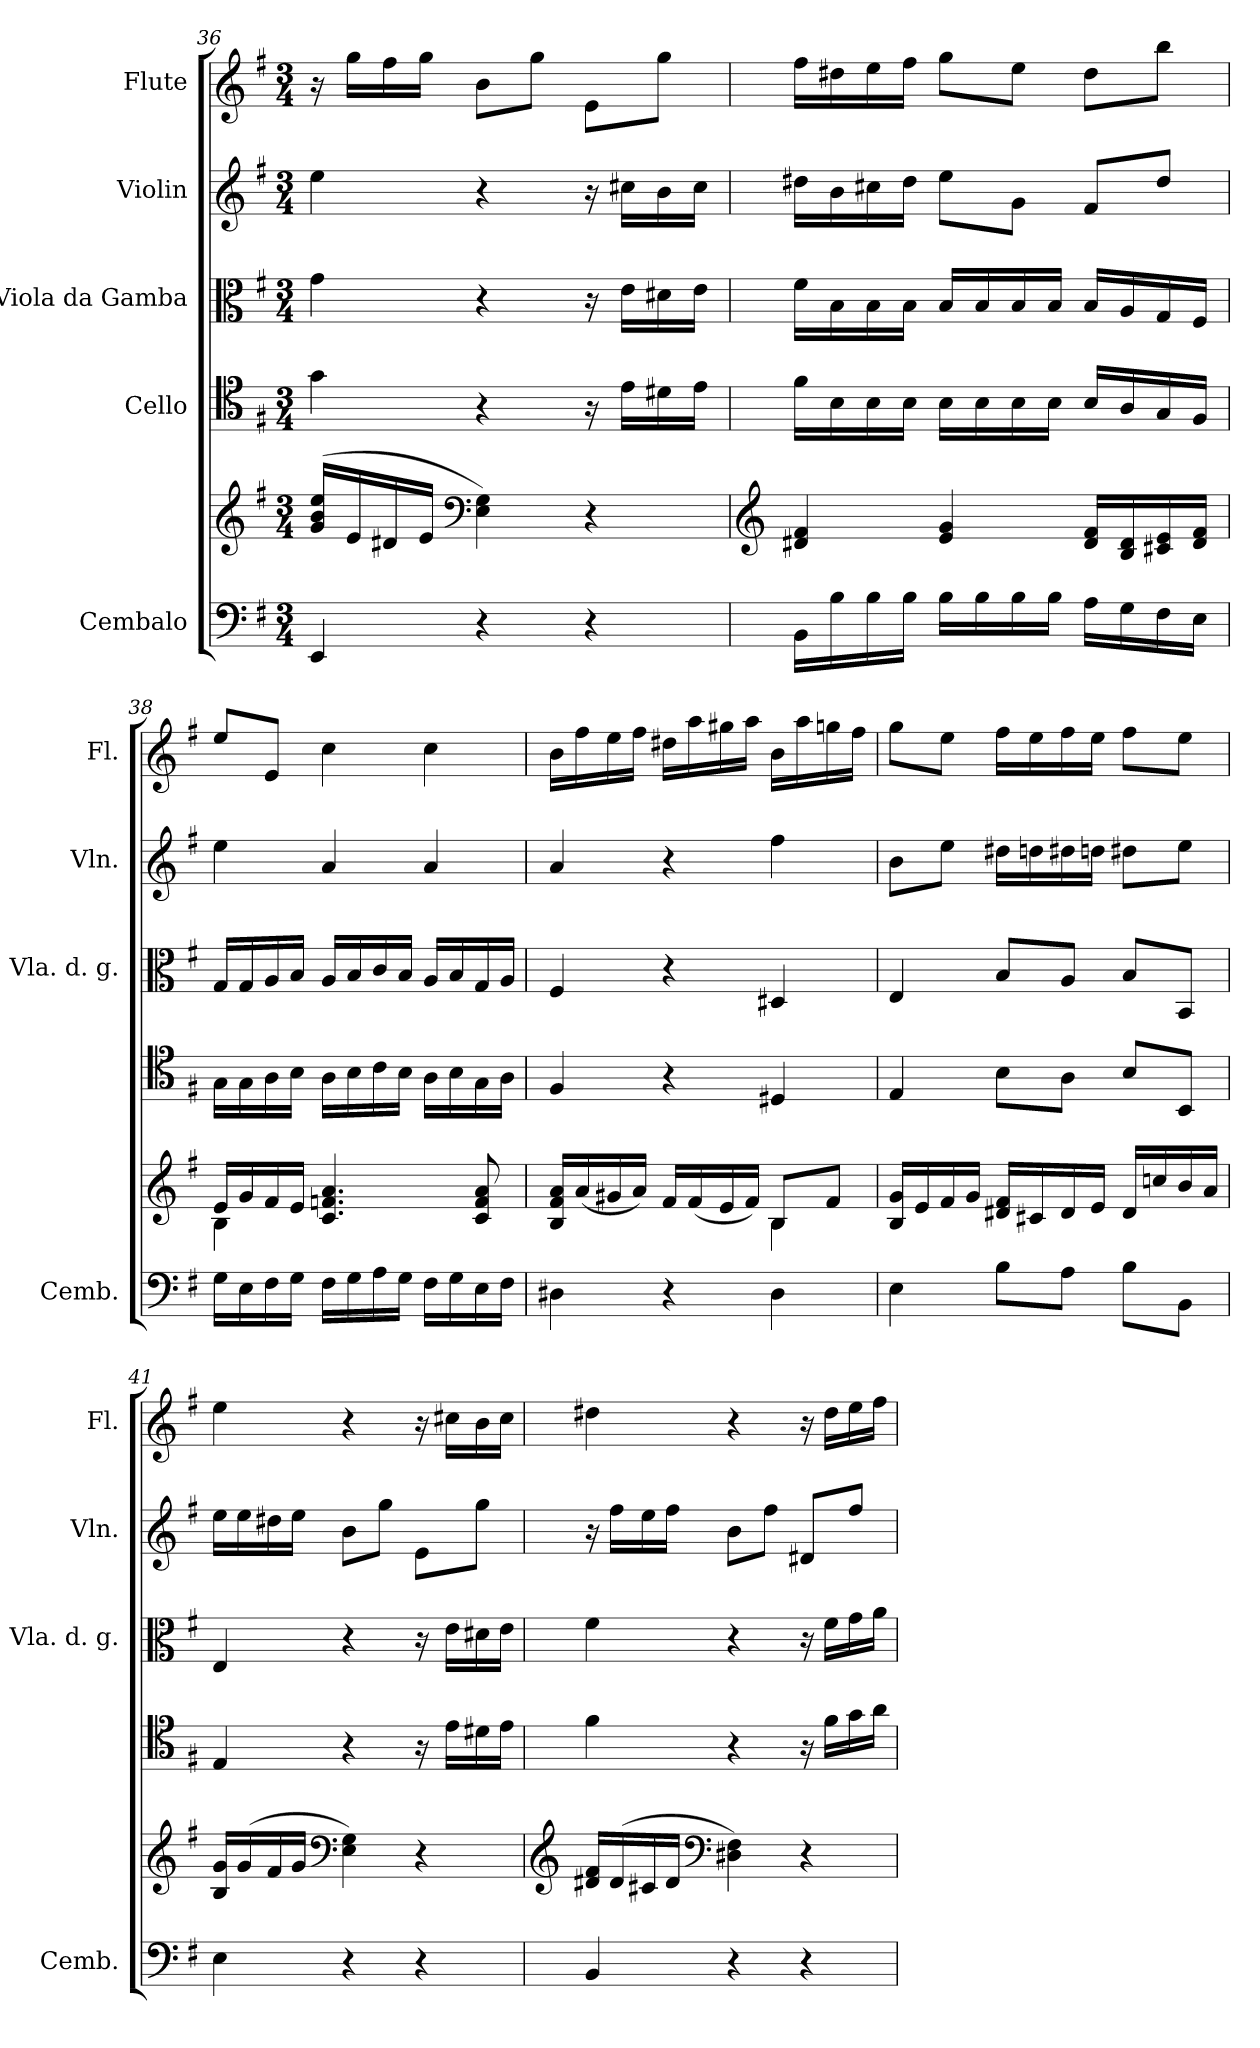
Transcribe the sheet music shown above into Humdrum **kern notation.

**kern	**kern	**kern	**kern	**kern	**kern
*part5	*part5	*part4	*part3	*part2	*part1
*staff6	*staff5	*staff4	*staff3	*staff2	*staff1
*I"Cembalo	*	*I"Cello	*I"Viola da Gamba	*I"Violin	*I"Flute
*I'Cemb.	*	*	*I'Vla. d. g.	*I'Vln.	*I'Fl.
*clefF4	*clefG2	*clefC4	*clefC3	*clefG2	*clefG2
*k[f#]	*k[f#]	*k[f#]	*k[f#]	*k[f#]	*k[f#]
*M3/4	*M3/4	*M3/4	*M3/4	*M3/4	*M3/4
=36	=36	=36	=36	=36	=36
4EE/	(>16g/ 16b/ 16ee/LL	4g\	4g\	4ee\	16r
.	16e/	.	.	.	16gg\LL
.	16d#X/	.	.	.	16ff#\
.	16e/JJ	.	.	.	16gg\JJ
*	*clefF4	*	*	*	*
4r	4E\ 4G\)	4r	4r	4r	8b\L
.	.	.	.	.	8gg\J
4r	4r	16r	16r	16r	8e\L
.	.	16e\LL	16e\LL	16cc#X\LL	.
.	.	16d#X\	16d#X\	16b\	8gg\J
.	.	16e\JJ	16e\JJ	16cc#\JJ	.
!!LO:LB:g=z
=37	=37	=37	=37	=37	=37
*	*clefG2	*	*	*	*
16BB\LL	4d#X/ 4f#/	16f#\LL	16f#\LL	16dd#X\LL	16ff#\LL
16B\	.	16B\	16B\	16b\	16dd#X\
16B\	.	16B\	16B\	16cc#X\	16ee\
16B\JJ	.	16B\JJ	16B\JJ	16dd#\JJ	16ff#\JJ
16B\LL	4e/ 4g/	16B\LL	16B/LL	8ee\L	8gg\L
16B\	.	16B\	16B/	.	.
16B\	.	16B\	16B/	8g\J	8ee\J
16B\JJ	.	16B\JJ	16B/JJ	.	.
16A\LL	16d#/ 16f#/LL	16B/LL	16B/LL	8f#/L	8dd#\L
16G\	16B/ 16d#/	16A/	16A/	.	.
16F#\	16c#X/ 16e/	16G/	16G/	8dd#/J	8bb\J
16E\JJ	16d#/ 16f#/JJ	16F#/JJ	16F#/JJ	.	.
=38	=38	=38	=38	=38	=38
*	*^	*	*	*	*
16G\LL	16e/LL	4B\	16G\LL	16G/LL	4ee\	8ee/L
16E\	16g/	.	16G\	16G/	.	.
16F#\	16f#/	.	16A\	16A/	.	8e/J
16G\JJ	16e/JJ	.	16B\JJ	16B/JJ	.	.
16F#\LL	4.c/ 4.fn/ 4.a/	2ryy	16A\LL	16A/LL	4a/	4cc\
16G\	.	.	16B\	16B/	.	.
16A\	.	.	16c\	16c/	.	.
16G\JJ	.	.	16B\JJ	16B/JJ	.	.
16F#\LL	.	.	16A\LL	16A/LL	4a/	4cc\
16G\	.	.	16B\	16B/	.	.
16E\	8c/ 8f/ 8a/	.	16G\	16G/	.	.
16F#\JJ	.	.	16A\JJ	16A/JJ	.	.
!!LO:PB:g=z
=39	=39	=39	=39	=39	=39	=39
4D#X\	16B/ 16f#/ 16a/LL	2ryy	4F#/	4F#/	4a/	16b\LL
.	(<16a/	.	.	.	.	16ff#\
.	16g#X/	.	.	.	.	16ee\
.	16a/JJ)	.	.	.	.	16ff#\JJ
4r	16f#/LL	.	4r	4r	4r	16dd#X\LL
.	(<16f#/	.	.	.	.	16aa\
.	16e/	.	.	.	.	16gg#X\
.	16f#/JJ)	.	.	.	.	16aa\JJ
4D#\	8B/L	4B\	4D#X/	4D#X/	4ff#\	16b\LL
.	.	.	.	.	.	16aa\
.	8f#/J	.	.	.	.	16ggn\
.	.	.	.	.	.	16ff#\JJ
*	*v	*v	*	*	*	*
=40	=40	=40	=40	=40	=40
4E\	16B/ 16g/LL	4E/	4E/	8b\L	8gg\L
.	16e/	.	.	.	.
.	16f#/	.	.	8ee\J	8ee\J
.	16g/JJ	.	.	.	.
8B\L	16d#X/ 16f#/LL	8B\L	8B/L	16dd#X\LL	16ff#\LL
.	16c#X/	.	.	16ddn\	16ee\
8A\J	16d#/	8A\J	8A/J	16dd#X\	16ff#\
.	16e/JJ	.	.	16ddn\JJ	16ee\JJ
8B\L	16d#/LL	8B/L	8B/L	8dd#X\L	8ff#\L
.	16ccn/	.	.	.	.
8BB\J	16b/	8BB/J	8BB/J	8ee\J	8ee\J
.	16a/JJ	.	.	.	.
!!LO:LB:g=z
=41	=41	=41	=41	=41	=41
4E\	16B/ 16g/LL	4E/	4E/	16ee\LL	4ee\
.	(>16g/	.	.	16ee\	.
.	16f#/	.	.	16dd#X\	.
.	16g/JJ	.	.	16ee\JJ	.
*	*clefF4	*	*	*	*
4r	4E\ 4G\)	4r	4r	8b\L	4r
.	.	.	.	8gg\J	.
4r	4r	16r	16r	8e\L	16r
.	.	16e\LL	16e\LL	.	16cc#X\LL
.	.	16d#X\	16d#X\	8gg\J	16b\
.	.	16e\JJ	16e\JJ	.	16cc#\JJ
=42	=42	=42	=42	=42	=42
*	*clefG2	*	*	*	*
4BB/	16d#X/ 16f#/LL	4f#\	4f#\	16r	4dd#X\
.	(>16d#/	.	.	16ff#\LL	.
.	16c#X/	.	.	16ee\	.
.	16d#/JJ	.	.	16ff#\JJ	.
*	*clefF4	*	*	*	*
4r	4D#X\ 4F#\)	4r	4r	8b\L	4r
.	.	.	.	8ff#\J	.
4r	4r	16r	16r	8d#X/L	16r
.	.	16f#\LL	16f#\LL	.	16dd#\LL
.	.	16g\	16g\	8ff#/J	16ee\
.	.	16a\JJ	16a\JJ	.	16ff#\JJ
=	=	=	=	=	=
*-	*-	*-	*-	*-	*-
